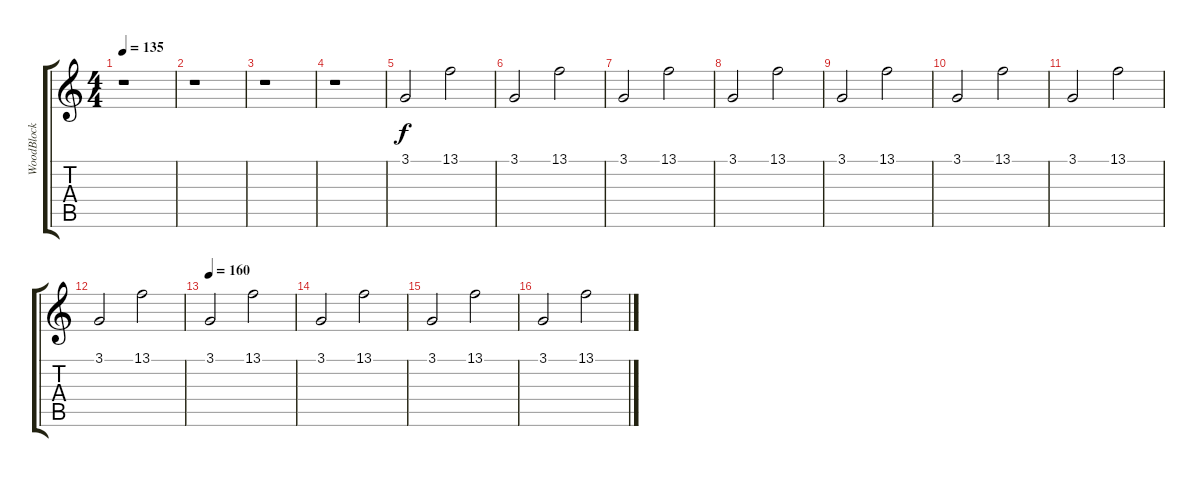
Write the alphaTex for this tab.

\track ("WoodBlock" "WoodBlock") {instrument woodblock}
\staff {score tabs}
\tuning (E4 B3 G3 D3 A2 E2) {hide}
\ts (4 4)
\tempo 135
\clef g2
\ks c
r.1{dy f} |
r.1 |
r.1 |
r.1 |
3.1.2 13.1.2 |
3.1.2 13.1.2 |
3.1.2 13.1.2 |
3.1.2 13.1.2 |
3.1.2 13.1.2 |
3.1.2 13.1.2 |
3.1.2 13.1.2 |
3.1.2 13.1.2 |
\tempo 160
3.1.2 13.1.2 |
3.1.2 13.1.2 |
3.1.2 13.1.2 |
3.1.2 13.1.2
